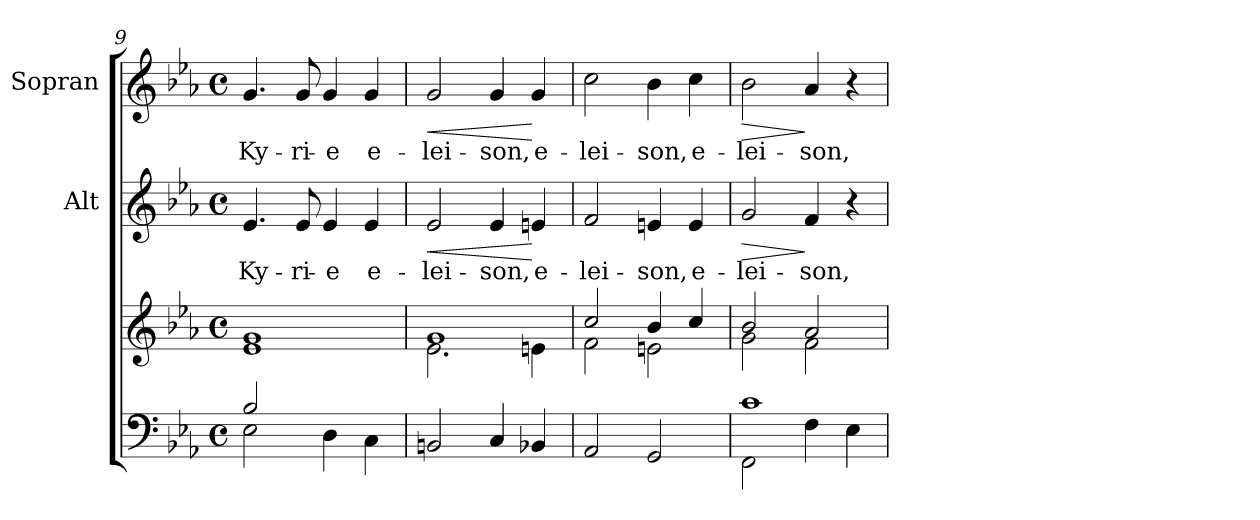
**kern	**kern	**kern	**text	**dynam	**kern	**text	**dynam
*part3	*part3	*part2	*part2	*part2	*part1	*part1	*part1
*staff4	*staff3	*staff2	*staff2	*staff2	*staff1	*staff1	*staff1
*	*	*I"Alt	*	*	*I"Sopran	*	*
*	*	*I'A.	*	*	*I'S.	*	*
*clefF4	*clefG2	*clefG2	*	*	*clefG2	*	*
*k[b-e-a-]	*k[b-e-a-]	*k[b-e-a-]	*	*	*k[b-e-a-]	*	*
*E-:	*E-:	*E-:	*	*	*E-:	*	*
*M4/4	*M4/4	*M4/4	*	*	*M4/4	*	*
*met(c)	*met(c)	*met(c)	*	*	*met(c)	*	*
=9	=9	=9	=9	=9	=9	=9	=9
*^	*^	*	*	*	*	*	*
!	!	!	!	!	!LO:LY:b	!	!	!LO:LY:b	!
2B-/	2E-\	1g	1e-	4.e-/	Ky-	.	4.g/	Ky-	.
!	!	!	!	!	!LO:LY:b	!	!	!LO:LY:b	!
.	.	.	.	8e-/	-ri-	.	8g/	-ri-	.
!	!	!	!	!	!LO:LY:b	!	!	!LO:LY:b	!
2ryy	4D\	.	.	4e-/	-e	.	4g/	-e	.
!	!	!	!	!	!LO:LY:b	!	!	!LO:LY:b	!
.	4C\	.	.	4e-/	e-	.	4g/	e-	.
=10	=10	=10	=10	=10	=10	=10	=10	=10	=10
!	!	!	!	!	!LO:LY:b	!LO:HP:b	!	!LO:LY:b	!LO:HP:b
*v	*v	*	*	*	*	*	*	*	*
2BBn/	1g	2.e-\	2e-/	-lei-	<	2g/	-lei-	<
!	!	!	!	!LO:LY:b	!	!	!LO:LY:b	!
4C/	.	.	4e-/	-son,	.	4g/	-son,	.
!	!	!	!	!LO:LY:b	!	!	!LO:LY:b	!
4BB-X/	.	4en\	4en/	e-	[	4g/	e-	[
=11	=11	=11	=11	=11	=11	=11	=11	=11
!	!	!	!	!LO:LY:b	!	!	!LO:LY:b	!
2AA-/	2cc/	2f\	2f/	-lei-	.	2cc\	-lei-	.
!	!	!	!	!LO:LY:b	!	!	!LO:LY:b	!
2GG/	4b-/	2en\	4en/	-son,	.	4b-\	-son,	.
!	!	!	!	!LO:LY:b	!	!	!LO:LY:b	!
.	4cc/	.	4e/	e-	.	4cc\	e-	.
=12	=12	=12	=12	=12	=12	=12	=12	=12
*^	*	*	*	*	*	*	*	*
!	!	!	!	!	!LO:LY:b	!LO:HP:b	!	!LO:LY:b	!LO:HP:b
1c	2FF\	2b-/	2g\	2g/	-lei-	>	2b-\	-lei-	>
!	!	!	!	!	!LO:LY:b	!	!	!LO:LY:b	!
.	4F\	2a-/	2f\	4f/	-son,	]	4a-/	-son,	]
.	4E-\	.	.	4r	.	.	4r	.	.
*v	*v	*	*	*	*	*	*	*	*
*	*v	*v	*	*	*	*	*	*
=	=	=	=	=	=	=	=
*-	*-	*-	*-	*-	*-	*-	*-
